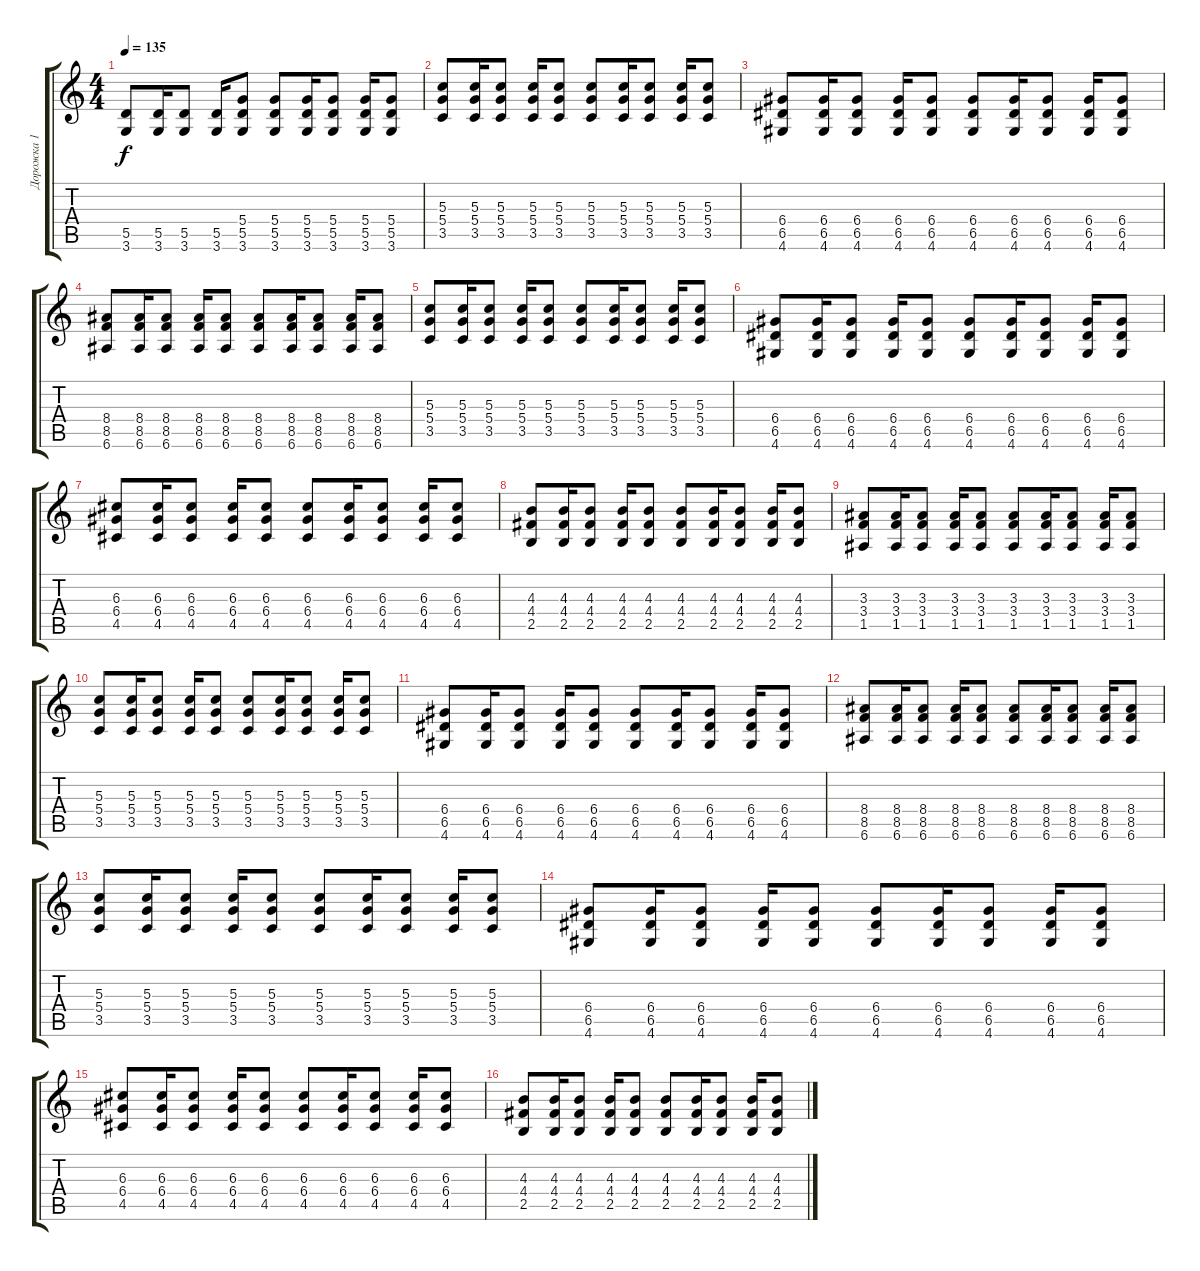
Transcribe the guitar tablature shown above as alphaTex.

\track ("Дорожка 1" "Дорожка 1") {instrument overdrivenguitar}
\staff {score tabs}
\tuning (E4 B3 G3 D3 A2 E2) {hide}
\ts (4 4)
\tempo 135
\clef g2
\ks c
(5.5 3.6).8{dy f} (5.5 3.6).16 (5.5 3.6).8 (5.5 3.6).16 (5.4 5.5 3.6).8 (5.4 5.5 3.6).8 (5.4 5.5 3.6).16 (5.4 5.5 3.6).8 (5.4 5.5 3.6).16 (5.4 5.5 3.6).8 |
(5.3 5.4 3.5).8 (5.3 5.4 3.5).16 (5.3 5.4 3.5).8 (5.3 5.4 3.5).16 (5.3 5.4 3.5).8 (5.3 5.4 3.5).8 (5.3 5.4 3.5).16 (5.3 5.4 3.5).8 (5.3 5.4 3.5).16 (5.3 5.4 3.5).8 |
(6.4 6.5 4.6).8 (6.4 6.5 4.6).16 (6.4 6.5 4.6).8 (6.4 6.5 4.6).16 (6.4 6.5 4.6).8 (6.4 6.5 4.6).8 (6.4 6.5 4.6).16 (6.4 6.5 4.6).8 (6.4 6.5 4.6).16 (6.4 6.5 4.6).8 |
(8.4 8.5 6.6).8 (8.4 8.5 6.6).16 (8.4 8.5 6.6).8 (8.4 8.5 6.6).16 (8.4 8.5 6.6).8 (8.4 8.5 6.6).8 (8.4 8.5 6.6).16 (8.4 8.5 6.6).8 (8.4 8.5 6.6).16 (8.4 8.5 6.6).8 |
(5.3 5.4 3.5).8 (5.3 5.4 3.5).16 (5.3 5.4 3.5).8 (5.3 5.4 3.5).16 (5.3 5.4 3.5).8 (5.3 5.4 3.5).8 (5.3 5.4 3.5).16 (5.3 5.4 3.5).8 (5.3 5.4 3.5).16 (5.3 5.4 3.5).8 |
(6.4 6.5 4.6).8 (6.4 6.5 4.6).16 (6.4 6.5 4.6).8 (6.4 6.5 4.6).16 (6.4 6.5 4.6).8 (6.4 6.5 4.6).8 (6.4 6.5 4.6).16 (6.4 6.5 4.6).8 (6.4 6.5 4.6).16 (6.4 6.5 4.6).8 |
(6.3 6.4 4.5).8 (6.3 6.4 4.5).16 (6.3 6.4 4.5).8 (6.3 6.4 4.5).16 (6.3 6.4 4.5).8 (6.3 6.4 4.5).8 (6.3 6.4 4.5).16 (6.3 6.4 4.5).8 (6.3 6.4 4.5).16 (6.3 6.4 4.5).8 |
(4.3 4.4 2.5).8 (4.3 4.4 2.5).16 (4.3 4.4 2.5).8 (4.3 4.4 2.5).16 (4.3 4.4 2.5).8 (4.3 4.4 2.5).8 (4.3 4.4 2.5).16 (4.3 4.4 2.5).8 (4.3 4.4 2.5).16 (4.3 4.4 2.5).8 |
(3.3 3.4 1.5).8 (3.3 3.4 1.5).16 (3.3 3.4 1.5).8 (3.3 3.4 1.5).16 (3.3 3.4 1.5).8 (3.3 3.4 1.5).8 (3.3 3.4 1.5).16 (3.3 3.4 1.5).8 (3.3 3.4 1.5).16 (3.3 3.4 1.5).8 |
(5.3 5.4 3.5).8 (5.3 5.4 3.5).16 (5.3 5.4 3.5).8 (5.3 5.4 3.5).16 (5.3 5.4 3.5).8 (5.3 5.4 3.5).8 (5.3 5.4 3.5).16 (5.3 5.4 3.5).8 (5.3 5.4 3.5).16 (5.3 5.4 3.5).8 |
(6.4 6.5 4.6).8 (6.4 6.5 4.6).16 (6.4 6.5 4.6).8 (6.4 6.5 4.6).16 (6.4 6.5 4.6).8 (6.4 6.5 4.6).8 (6.4 6.5 4.6).16 (6.4 6.5 4.6).8 (6.4 6.5 4.6).16 (6.4 6.5 4.6).8 |
(8.4 8.5 6.6).8 (8.4 8.5 6.6).16 (8.4 8.5 6.6).8 (8.4 8.5 6.6).16 (8.4 8.5 6.6).8 (8.4 8.5 6.6).8 (8.4 8.5 6.6).16 (8.4 8.5 6.6).8 (8.4 8.5 6.6).16 (8.4 8.5 6.6).8 |
(5.3 5.4 3.5).8 (5.3 5.4 3.5).16 (5.3 5.4 3.5).8 (5.3 5.4 3.5).16 (5.3 5.4 3.5).8 (5.3 5.4 3.5).8 (5.3 5.4 3.5).16 (5.3 5.4 3.5).8 (5.3 5.4 3.5).16 (5.3 5.4 3.5).8 |
(6.4 6.5 4.6).8 (6.4 6.5 4.6).16 (6.4 6.5 4.6).8 (6.4 6.5 4.6).16 (6.4 6.5 4.6).8 (6.4 6.5 4.6).8 (6.4 6.5 4.6).16 (6.4 6.5 4.6).8 (6.4 6.5 4.6).16 (6.4 6.5 4.6).8 |
(6.3 6.4 4.5).8 (6.3 6.4 4.5).16 (6.3 6.4 4.5).8 (6.3 6.4 4.5).16 (6.3 6.4 4.5).8 (6.3 6.4 4.5).8 (6.3 6.4 4.5).16 (6.3 6.4 4.5).8 (6.3 6.4 4.5).16 (6.3 6.4 4.5).8 |
(4.3 4.4 2.5).8 (4.3 4.4 2.5).16 (4.3 4.4 2.5).8 (4.3 4.4 2.5).16 (4.3 4.4 2.5).8 (4.3 4.4 2.5).8 (4.3 4.4 2.5).16 (4.3 4.4 2.5).8 (4.3 4.4 2.5).16 (4.3 4.4 2.5).8
